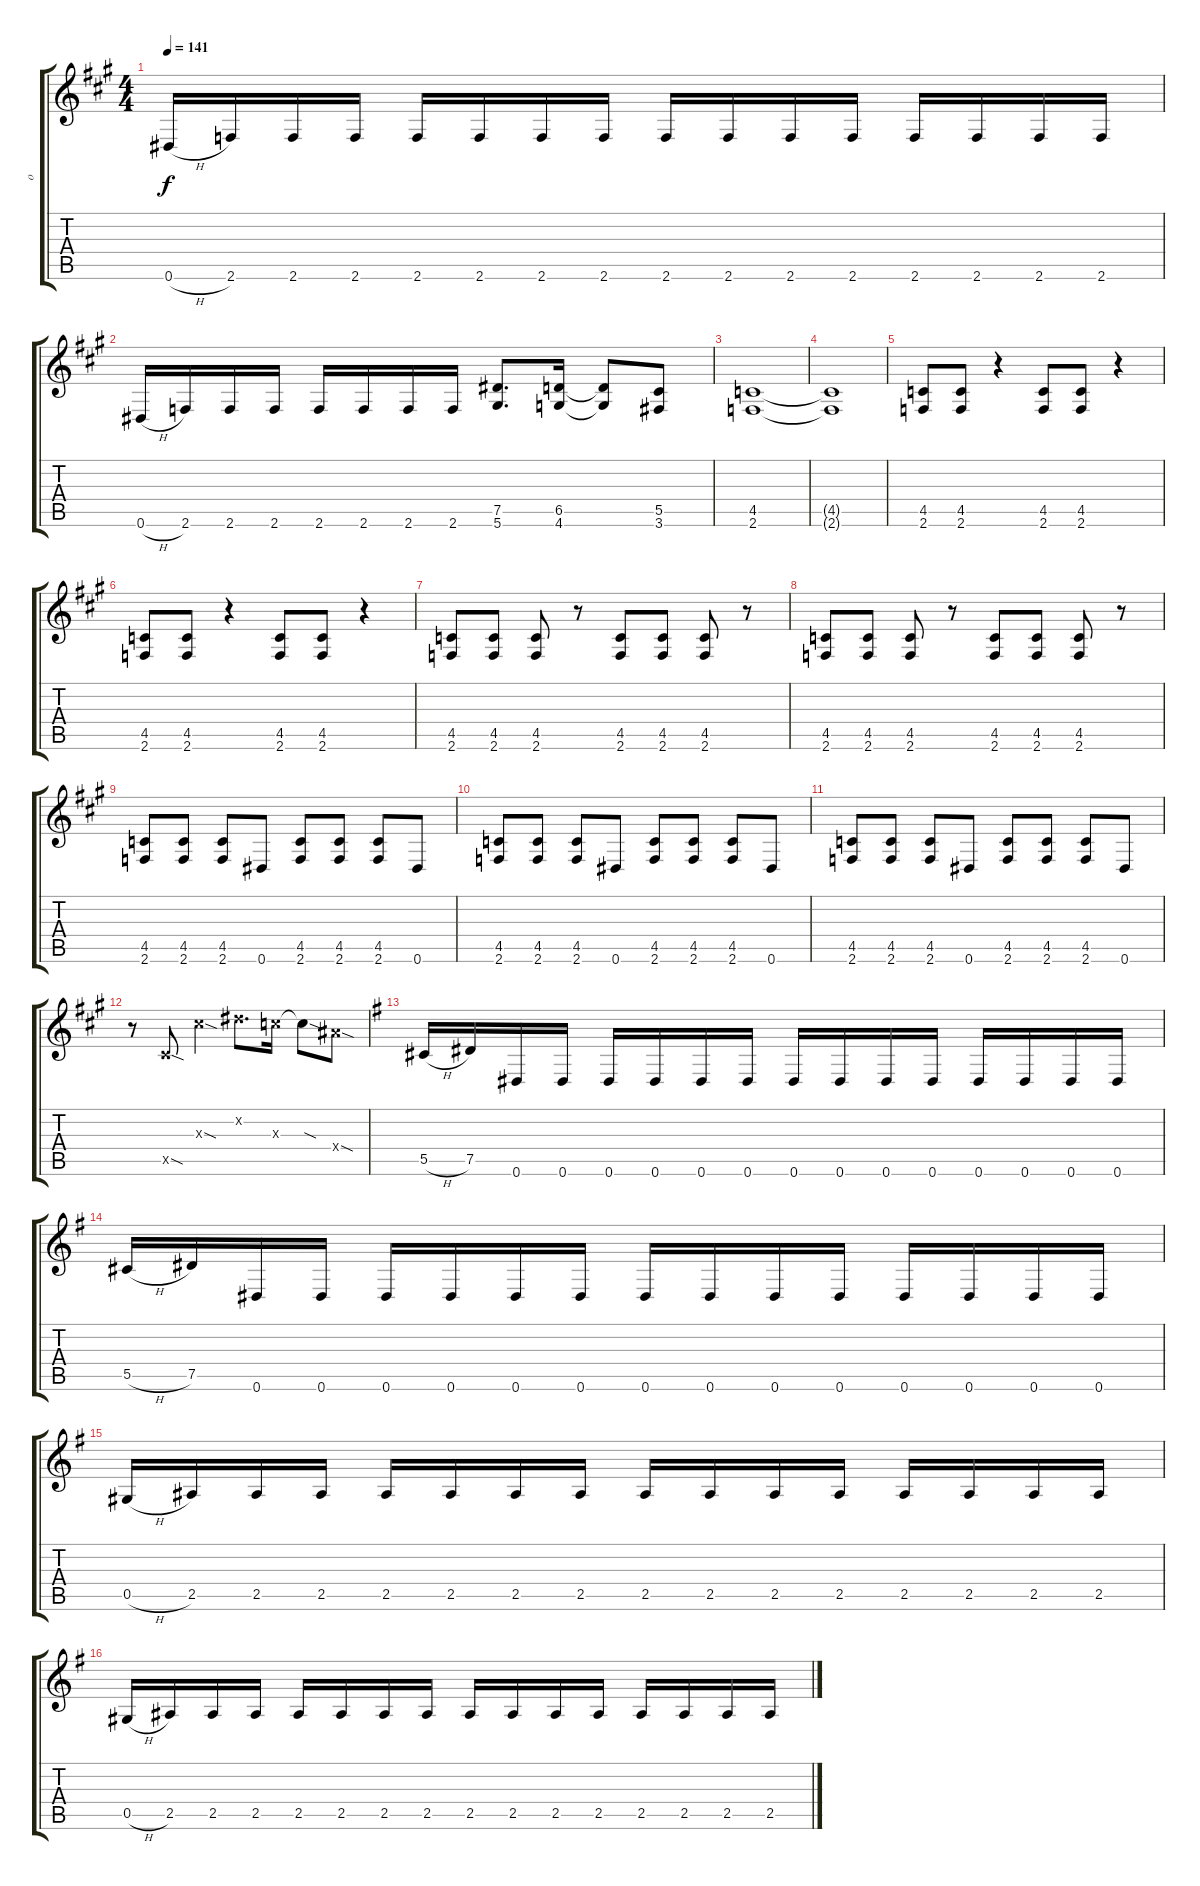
\track ("o" "o") {instrument overdrivenguitar}
\staff {score tabs}
\tuning (Eb4 Bb3 Gb3 Db3 Ab2 Eb2) {hide}
\ts (4 4)
\tempo 141
\clef g2
\ks a
0.6{h}.16{dy f} 2.6.16 2.6.16 2.6.16 2.6.16 2.6.16 2.6.16 2.6.16 2.6.16 2.6.16 2.6.16 2.6.16 2.6.16 2.6.16 2.6.16 2.6.16 |
0.6{h}.16 2.6.16 2.6.16 2.6.16 2.6.16 2.6.16 2.6.16 2.6.16 (7.5 5.6).8{d} (6.5 4.6).16 (6.5{t} 4.6{t}).8 (5.5 3.6).8 |
(4.5 2.6).1 |
(4.5{t} 2.6{t}).1 |
(4.5 2.6).8 (4.5 2.6).8 r.4 (4.5 2.6).8 (4.5 2.6).8 r.4 |
(4.5 2.6).8 (4.5 2.6).8 r.4 (4.5 2.6).8 (4.5 2.6).8 r.4 |
(4.5 2.6).8 (4.5 2.6).8 (4.5 2.6).8 r.8 (4.5 2.6).8 (4.5 2.6).8 (4.5 2.6).8 r.8 |
(4.5 2.6).8 (4.5 2.6).8 (4.5 2.6).8 r.8 (4.5 2.6).8 (4.5 2.6).8 (4.5 2.6).8 r.8 |
(4.5 2.6).8 (4.5 2.6).8 (4.5 2.6).8 0.6.8 (4.5 2.6).8 (4.5 2.6).8 (4.5 2.6).8 0.6.8 |
(4.5 2.6).8 (4.5 2.6).8 (4.5 2.6).8 0.6.8 (4.5 2.6).8 (4.5 2.6).8 (4.5 2.6).8 0.6.8 |
(4.5 2.6).8 (4.5 2.6).8 (4.5 2.6).8 0.6.8 (4.5 2.6).8 (4.5 2.6).8 (4.5 2.6).8 0.6.8 |
r.8 5.5{sod x}.8 7.3{sod x}.4 5.2{x}.8{d} 6.3{x}.16 6.3{sod t}.8 9.4{sod x}.8 |
\ks g
5.5{h}.16 7.5.16 0.6.16 0.6.16 0.6.16 0.6.16 0.6.16 0.6.16 0.6.16 0.6.16 0.6.16 0.6.16 0.6.16 0.6.16 0.6.16 0.6.16 |
5.5{h}.16 7.5.16 0.6.16 0.6.16 0.6.16 0.6.16 0.6.16 0.6.16 0.6.16 0.6.16 0.6.16 0.6.16 0.6.16 0.6.16 0.6.16 0.6.16 |
0.5{h}.16 2.5.16 2.5.16 2.5.16 2.5.16 2.5.16 2.5.16 2.5.16 2.5.16 2.5.16 2.5.16 2.5.16 2.5.16 2.5.16 2.5.16 2.5.16 |
0.5{h}.16 2.5.16 2.5.16 2.5.16 2.5.16 2.5.16 2.5.16 2.5.16 2.5.16 2.5.16 2.5.16 2.5.16 2.5.16 2.5.16 2.5.16 2.5.16
